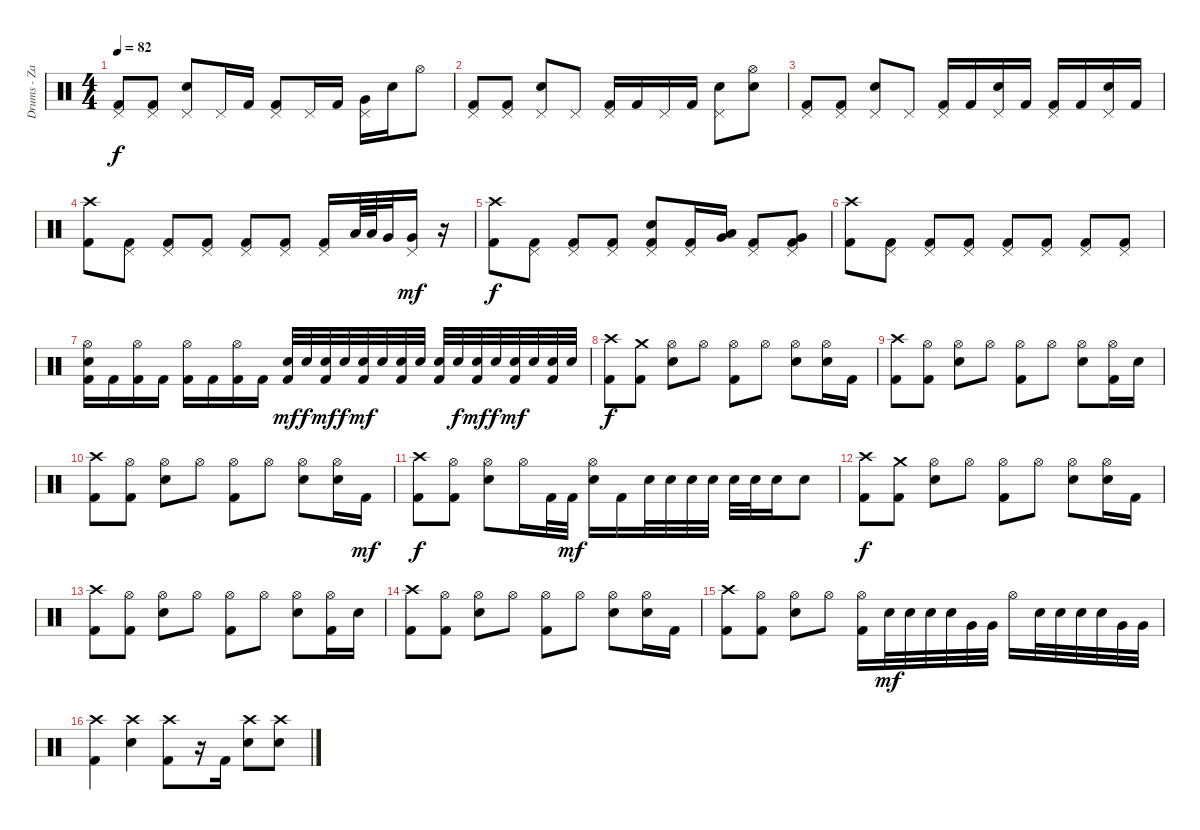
\track ("Drums - Zac Farro" "Drums - Za") {instrument percussion}
\staff {score}
\articulation defaults
\ts (4 4)
\tempo 82
\clef neutral
\ks c
("Pedal Hi-Hat (hit)" "Kick (hit) 2").8{dy f} ("Pedal Hi-Hat (hit)" "Kick (hit) 2").8 ("Pedal Hi-Hat (hit)" "Snare (hit) 2").8 "Pedal Hi-Hat (hit)".16 "Kick (hit) 2".16 ("Pedal Hi-Hat (hit)" "Kick (hit) 2").8 "Pedal Hi-Hat (hit)".16 "Kick (hit) 2".16 ("Pedal Hi-Hat (hit)" "Very Low Tom (hit)").16 "Snare (hit) 2".16 "Hi-Hat (open)".8 |
("Pedal Hi-Hat (hit)" "Kick (hit) 2").8 ("Pedal Hi-Hat (hit)" "Kick (hit) 2").8 ("Pedal Hi-Hat (hit)" "Snare (hit) 2").8 "Pedal Hi-Hat (hit)".8 ("Pedal Hi-Hat (hit)" "Kick (hit) 2").16 "Kick (hit) 2".16 "Pedal Hi-Hat (hit)".16 "Kick (hit) 2".16 ("Pedal Hi-Hat (hit)" "Snare (hit) 2").8 ("Hi-Hat (open)" "Snare (hit) 2").8 |
("Pedal Hi-Hat (hit)" "Kick (hit) 2").8 ("Pedal Hi-Hat (hit)" "Kick (hit) 2").8 ("Pedal Hi-Hat (hit)" "Snare (hit) 2").8 "Pedal Hi-Hat (hit)".8 ("Pedal Hi-Hat (hit)" "Kick (hit) 2").16 "Kick (hit) 2".16 ("Pedal Hi-Hat (hit)" "Snare (hit) 2").16 "Kick (hit) 2".16 ("Pedal Hi-Hat (hit)" "Kick (hit) 2").16 "Kick (hit) 2".16 ("Pedal Hi-Hat (hit)" "Snare (hit) 2").16 "Kick (hit) 2".16 |
("Crash high (hit)" "Kick (hit) 2").8 ("Pedal Hi-Hat (hit)" "Kick (hit) 2").8 ("Pedal Hi-Hat (hit)" "Kick (hit) 2").8 ("Pedal Hi-Hat (hit)" "Kick (hit) 2").8 ("Pedal Hi-Hat (hit)" "Kick (hit) 2").8 ("Pedal Hi-Hat (hit)" "Kick (hit) 2").8 ("Pedal Hi-Hat (hit)" "Kick (hit) 2").16 "Low Tom (hit)".64 "Low Tom (hit)".64 "Very Low Tom (hit)".32 ("Pedal Hi-Hat (hit)" "Very Low Tom (hit)").16{dy mf} r.16 |
("Crash high (hit)" "Kick (hit) 2").8{dy f} ("Pedal Hi-Hat (hit)" "Kick (hit) 2").8 ("Pedal Hi-Hat (hit)" "Kick (hit) 2").8 ("Pedal Hi-Hat (hit)" "Kick (hit) 2").8 ("Pedal Hi-Hat (hit)" "Kick (hit) 2" "Snare (hit) 2").8 ("Pedal Hi-Hat (hit)" "Kick (hit) 2").16 ("Low Tom (hit)" "Very Low Tom (hit)").16 ("Pedal Hi-Hat (hit)" "Kick (hit) 2").8 ("Pedal Hi-Hat (hit)" "Kick (hit) 2" "Very Low Tom (hit)").8 |
("Crash high (hit)" "Kick (hit) 2").8 ("Pedal Hi-Hat (hit)" "Kick (hit) 2").8 ("Pedal Hi-Hat (hit)" "Kick (hit) 2").8 ("Pedal Hi-Hat (hit)" "Kick (hit) 2").8 ("Pedal Hi-Hat (hit)" "Kick (hit) 2").8 ("Pedal Hi-Hat (hit)" "Kick (hit) 2").8 ("Pedal Hi-Hat (hit)" "Kick (hit) 2").8 ("Pedal Hi-Hat (hit)" "Kick (hit) 2").8 |
("Hi-Hat (open)" "Kick (hit) 2" "Snare (hit) 2").16 "Kick (hit) 2".16 ("Hi-Hat (open)" "Kick (hit) 2").16 "Kick (hit) 2".16 ("Hi-Hat (open)" "Kick (hit) 2").16 "Kick (hit) 2".16 ("Hi-Hat (open)" "Kick (hit) 2").16 "Kick (hit) 2".16 ("Kick (hit) 2" "Snare (hit) 2").32{dy mf} "Snare (hit) 2".32{dy f} ("Kick (hit) 2" "Snare (hit) 2").32{dy mf} "Snare (hit) 2".32{dy f} ("Kick (hit) 2" "Snare (hit) 2").32{dy mf} "Snare (hit) 2".32 ("Kick (hit) 2" "Snare (hit) 2").32 "Snare (hit) 2".32 ("Kick (hit) 2" "Snare (hit) 2").32 "Snare (hit) 2".32{dy f} ("Kick (hit) 2" "Snare (hit) 2").32{dy mf} "Snare (hit) 2".32{dy f} ("Kick (hit) 2" "Snare (hit) 2").32{dy mf} "Snare (hit) 2".32 ("Kick (hit) 2" "Snare (hit) 2").32 "Snare (hit) 2".32 |
("Crash high (hit)" "Kick (hit) 2").8{dy f} ("Crash medium (hit)" "Kick (hit) 2").8 ("Hi-Hat (open)" "Snare (hit) 2").8 "Hi-Hat (open)".8 ("Hi-Hat (open)" "Kick (hit) 2").8 "Hi-Hat (open)".8 ("Hi-Hat (open)" "Snare (hit) 2").8 ("Hi-Hat (open)" "Snare (hit) 2").16 "Kick (hit) 2".16 |
("Crash high (hit)" "Kick (hit) 2").8 ("Hi-Hat (open)" "Kick (hit) 2").8 ("Hi-Hat (open)" "Snare (hit) 2").8 "Hi-Hat (open)".8 ("Hi-Hat (open)" "Kick (hit) 2").8 "Hi-Hat (open)".8 ("Hi-Hat (open)" "Snare (hit) 2").8 ("Hi-Hat (open)" "Kick (hit) 2").16 "Snare (hit) 2".16 |
("Crash high (hit)" "Kick (hit) 2").8 ("Hi-Hat (open)" "Kick (hit) 2").8 ("Hi-Hat (open)" "Snare (hit) 2").8 "Hi-Hat (open)".8 ("Hi-Hat (open)" "Kick (hit) 2").8 "Hi-Hat (open)".8 ("Hi-Hat (open)" "Snare (hit) 2").8 ("Hi-Hat (open)" "Snare (hit) 2").16 "Kick (hit) 2".16{dy mf} |
("Crash high (hit)" "Kick (hit) 2").8{dy f} ("Hi-Hat (open)" "Kick (hit) 2").8 ("Hi-Hat (open)" "Snare (hit) 2").8 "Hi-Hat (open)".16 "Kick (hit) 2".32 "Kick (hit) 2".32{dy mf} ("Hi-Hat (open)" "Snare (hit) 2").16 "Kick (hit) 2".16 "Snare (hit) 2".32 "Snare (hit) 2".32 "Snare (hit) 2".32 "Snare (hit) 2".32 "Snare (hit) 2".32 "Snare (hit) 2".32 "Snare (hit) 2".16 "Snare (hit) 2".8 |
("Crash high (hit)" "Kick (hit) 2").8{dy f} ("Crash medium (hit)" "Kick (hit) 2").8 ("Hi-Hat (open)" "Snare (hit) 2").8 "Hi-Hat (open)".8 ("Hi-Hat (open)" "Kick (hit) 2").8 "Hi-Hat (open)".8 ("Hi-Hat (open)" "Snare (hit) 2").8 ("Hi-Hat (open)" "Snare (hit) 2").16 "Kick (hit) 2".16 |
("Crash high (hit)" "Kick (hit) 2").8 ("Hi-Hat (open)" "Kick (hit) 2").8 ("Hi-Hat (open)" "Snare (hit) 2").8 "Hi-Hat (open)".8 ("Hi-Hat (open)" "Kick (hit) 2").8 "Hi-Hat (open)".8 ("Hi-Hat (open)" "Snare (hit) 2").8 ("Hi-Hat (open)" "Kick (hit) 2").16 "Snare (hit) 2".16 |
("Crash high (hit)" "Kick (hit) 2").8 ("Hi-Hat (open)" "Kick (hit) 2").8 ("Hi-Hat (open)" "Snare (hit) 2").8 "Hi-Hat (open)".8 ("Hi-Hat (open)" "Kick (hit) 2").8 "Hi-Hat (open)".8 ("Hi-Hat (open)" "Snare (hit) 2").8 ("Hi-Hat (open)" "Snare (hit) 2").16 "Kick (hit) 2".16 |
("Crash high (hit)" "Kick (hit) 2").8 ("Hi-Hat (open)" "Kick (hit) 2").8 ("Hi-Hat (open)" "Snare (hit) 2").8 "Hi-Hat (open)".8 ("Hi-Hat (open)" "Kick (hit) 2").16 "Snare (hit) 2".32{dy mf} "Snare (hit) 2".32 "Snare (hit) 2".32 "Snare (hit) 2".32 "Very Low Tom (hit)".32 "Very Low Tom (hit)".32 "Hi-Hat (open)".16 "Snare (hit) 2".32 "Snare (hit) 2".32 "Snare (hit) 2".32 "Snare (hit) 2".32 "Very Low Tom (hit)".32 "Very Low Tom (hit)".32 |
("Crash high (hit)" "Kick (hit) 2").4 ("Crash high (hit)" "Snare (hit) 2").4 ("Crash high (hit)" "Kick (hit) 2").8 r.16 "Kick (hit) 2".16 ("Crash high (hit)" "Snare (hit) 2").8 ("Crash high (hit)" "Snare (hit) 2").8
